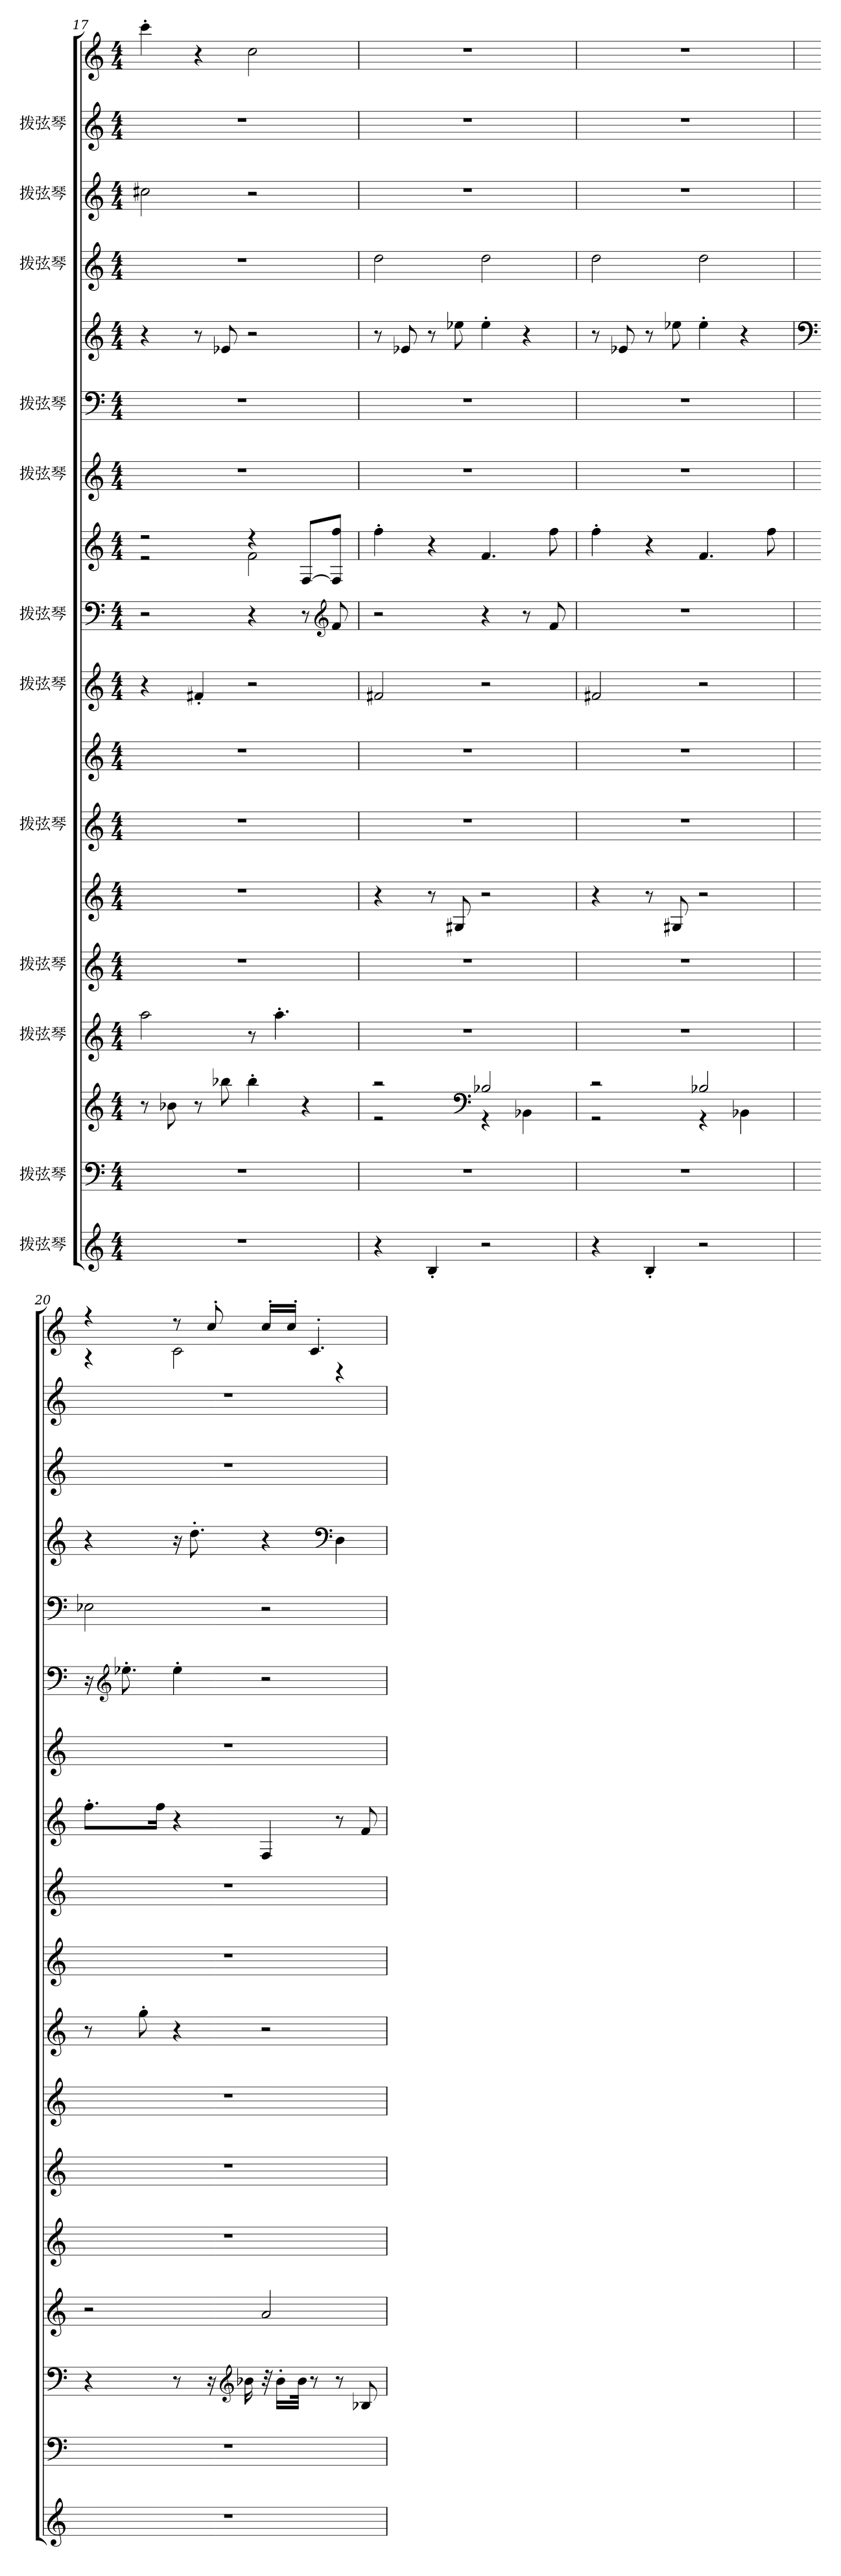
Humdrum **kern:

**kern	**kern	**kern	**kern	**kern	**kern	**kern	**kern	**kern	**kern	**kern	**kern	**kern	**kern	**kern	**kern	**kern	**kern
*part12	*part11	*part11	*part10	*part9	*part9	*part8	*part8	*part7	*part6	*part6	*part5	*part4	*part4	*part3	*part2	*part1	*part1
*staff18	*staff17	*staff16	*staff15	*staff14	*staff13	*staff12	*staff11	*staff10	*staff9	*staff8	*staff7	*staff6	*staff5	*staff4	*staff3	*staff2	*staff1
*I"拨弦琴	*I"拨弦琴	*	*I"拨弦琴	*I"拨弦琴	*	*I"拨弦琴	*	*I"拨弦琴	*I"拨弦琴	*	*I"拨弦琴	*I"拨弦琴	*	*I"拨弦琴	*I"拨弦琴	*I"拨弦琴	*
*clefG2	*clefF4	*clefG2	*clefG2	*clefG2	*clefG2	*clefG2	*clefG2	*clefG2	*clefF4	*clefG2	*clefG2	*clefF4	*clefG2	*clefG2	*clefG2	*clefG2	*clefG2
*k[]	*k[]	*k[]	*k[]	*k[]	*k[]	*k[]	*k[]	*k[]	*k[]	*k[]	*k[]	*k[]	*k[]	*k[]	*k[]	*k[]	*k[]
*M4/4	*M4/4	*M4/4	*M4/4	*M4/4	*M4/4	*M4/4	*M4/4	*M4/4	*M4/4	*M4/4	*M4/4	*M4/4	*M4/4	*M4/4	*M4/4	*M4/4	*M4/4
=17	=17	=17	=17	=17	=17	=17	=17	=17	=17	=17	=17	=17	=17	=17	=17	=17	=17
*	*	*	*	*	*	*	*	*	*	*^	*	*	*	*	*	*	*
1r	1r	8r	2aa\	1r	1r	1r	1r	4r	2r	2r	2r	1r	1r	4r	1r	2cc#X\	1r	4ccc'\
.	.	8b-X\	.	.	.	.	.	.	.	.	.	.	.	.	.	.	.	.
.	.	8r	.	.	.	.	.	4f#X'/	.	.	.	.	.	8r	.	.	.	4r
.	.	8bb-X\	.	.	.	.	.	.	.	.	.	.	.	8e-X/	.	.	.	.
.	.	4bb-'\	8r	.	.	.	.	2r	4r	4r	2f\	.	.	2r	.	2r	.	2cc\
.	.	.	4.aa'\	.	.	.	.	.	.	.	.	.	.	.	.	.	.	.
.	.	4r	.	.	.	.	.	.	8r	[8F/L	.	.	.	.	.	.	.	.
*	*	*	*	*	*	*	*	*	*clefG2	*	*	*	*	*	*	*	*	*
.	.	.	.	.	.	.	.	.	8f/	8F/] 8ff/J	.	.	.	.	.	.	.	.
*	*	*	*	*	*	*	*	*	*	*v	*v	*	*	*	*	*	*	*
!!LO:PB:g=z
=18	=18	=18	=18	=18	=18	=18	=18	=18	=18	=18	=18	=18	=18	=18	=18	=18	=18
*	*	*^	*	*	*	*	*	*	*	*	*	*	*	*	*	*	*
4r	1r	2r	2r	1r	1r	4r	1r	1r	2f#X/	2r	4ff'\	1r	1r	8r	2dd\	1r	1r	1r
.	.	.	.	.	.	.	.	.	.	.	.	.	.	8e-X/	.	.	.	.
4B'/	.	.	.	.	.	8r	.	.	.	.	4r	.	.	8r	.	.	.	.
.	.	.	.	.	.	8G#X/	.	.	.	.	.	.	.	8ee-X\	.	.	.	.
*	*	*clefF4	*	*	*	*	*	*	*	*	*	*	*	*	*	*	*	*
2r	.	2B-X/	4r	.	.	2r	.	.	2r	4r	4.f/	.	.	4ee-'\	2dd\	.	.	.
.	.	.	4BB-X\	.	.	.	.	.	.	8r	.	.	.	4r	.	.	.	.
.	.	.	.	.	.	.	.	.	.	8f/	8ff\	.	.	.	.	.	.	.
=19	=19	=19	=19	=19	=19	=19	=19	=19	=19	=19	=19	=19	=19	=19	=19	=19	=19	=19
4r	1r	2r	2r	1r	1r	4r	1r	1r	2f#X/	1r	4ff'\	1r	1r	8r	2dd\	1r	1r	1r
.	.	.	.	.	.	.	.	.	.	.	.	.	.	8e-X/	.	.	.	.
4B'/	.	.	.	.	.	8r	.	.	.	.	4r	.	.	8r	.	.	.	.
.	.	.	.	.	.	8G#X/	.	.	.	.	.	.	.	8ee-X\	.	.	.	.
2r	.	2B-X/	4r	.	.	2r	.	.	2r	.	4.f/	.	.	4ee-'\	2dd\	.	.	.
.	.	.	4BB-X\	.	.	.	.	.	.	.	.	.	.	4r	.	.	.	.
.	.	.	.	.	.	.	.	.	.	.	8ff\	.	.	.	.	.	.	.
*	*	*v	*v	*	*	*	*	*	*	*	*	*	*	*	*	*	*	*
=20	=20	=20	=20	=20	=20	=20	=20	=20	=20	=20	=20	=20	=20	=20	=20	=20	=20
*	*	*	*	*	*	*	*	*	*	*	*	*	*clefF4	*	*	*	*
*	*	*	*	*	*	*	*	*	*	*	*	*	*	*	*	*	*^
1r	1r	4r	2r	1r	1r	1r	8r	1r	1r	8.ff'\L	1r	16r	2E-X\	4r	1r	1r	4r	4r
*	*	*	*	*	*	*	*	*	*	*	*	*clefG2	*	*	*	*	*	*
.	.	.	.	.	.	.	.	.	.	.	.	8.ee-X'\	.	.	.	.	.	.
.	.	.	.	.	.	.	8gg'\	.	.	.	.	.	.	.	.	.	.	.
.	.	.	.	.	.	.	.	.	.	16ff\Jk	.	.	.	.	.	.	.	.
.	.	8r	.	.	.	.	4r	.	.	4r	.	4ee-'\	.	16r	.	.	8r	2c\
.	.	.	.	.	.	.	.	.	.	.	.	.	.	8.dd'\	.	.	.	.
.	.	16r	.	.	.	.	.	.	.	.	.	.	.	.	.	.	8cc'/	.
*	*	*clefG2	*	*	*	*	*	*	*	*	*	*	*	*	*	*	*	*
.	.	16b-X\	.	.	.	.	.	.	.	.	.	.	.	.	.	.	.	.
.	.	32r	2a/	.	.	.	2r	.	.	4F/	.	2r	2r	4r	.	.	16cc'/LL	.
.	.	16b-'\LL	.	.	.	.	.	.	.	.	.	.	.	.	.	.	.	.
.	.	.	.	.	.	.	.	.	.	.	.	.	.	.	.	.	16cc'/JJ	.
.	.	32b-\JJk	.	.	.	.	.	.	.	.	.	.	.	.	.	.	.	.
.	.	8r	.	.	.	.	.	.	.	.	.	.	.	.	.	.	4.c'/	.
*	*	*	*	*	*	*	*	*	*	*	*	*	*	*clefF4	*	*	*	*
.	.	8r	.	.	.	.	.	.	.	8r	.	.	.	4D\	.	.	.	4r
.	.	8B-X/	.	.	.	.	.	.	.	8f/	.	.	.	.	.	.	.	.
*	*	*	*	*	*	*	*	*	*	*	*	*	*	*	*	*	*v	*v
=	=	=	=	=	=	=	=	=	=	=	=	=	=	=	=	=	=
*-	*-	*-	*-	*-	*-	*-	*-	*-	*-	*-	*-	*-	*-	*-	*-	*-	*-
